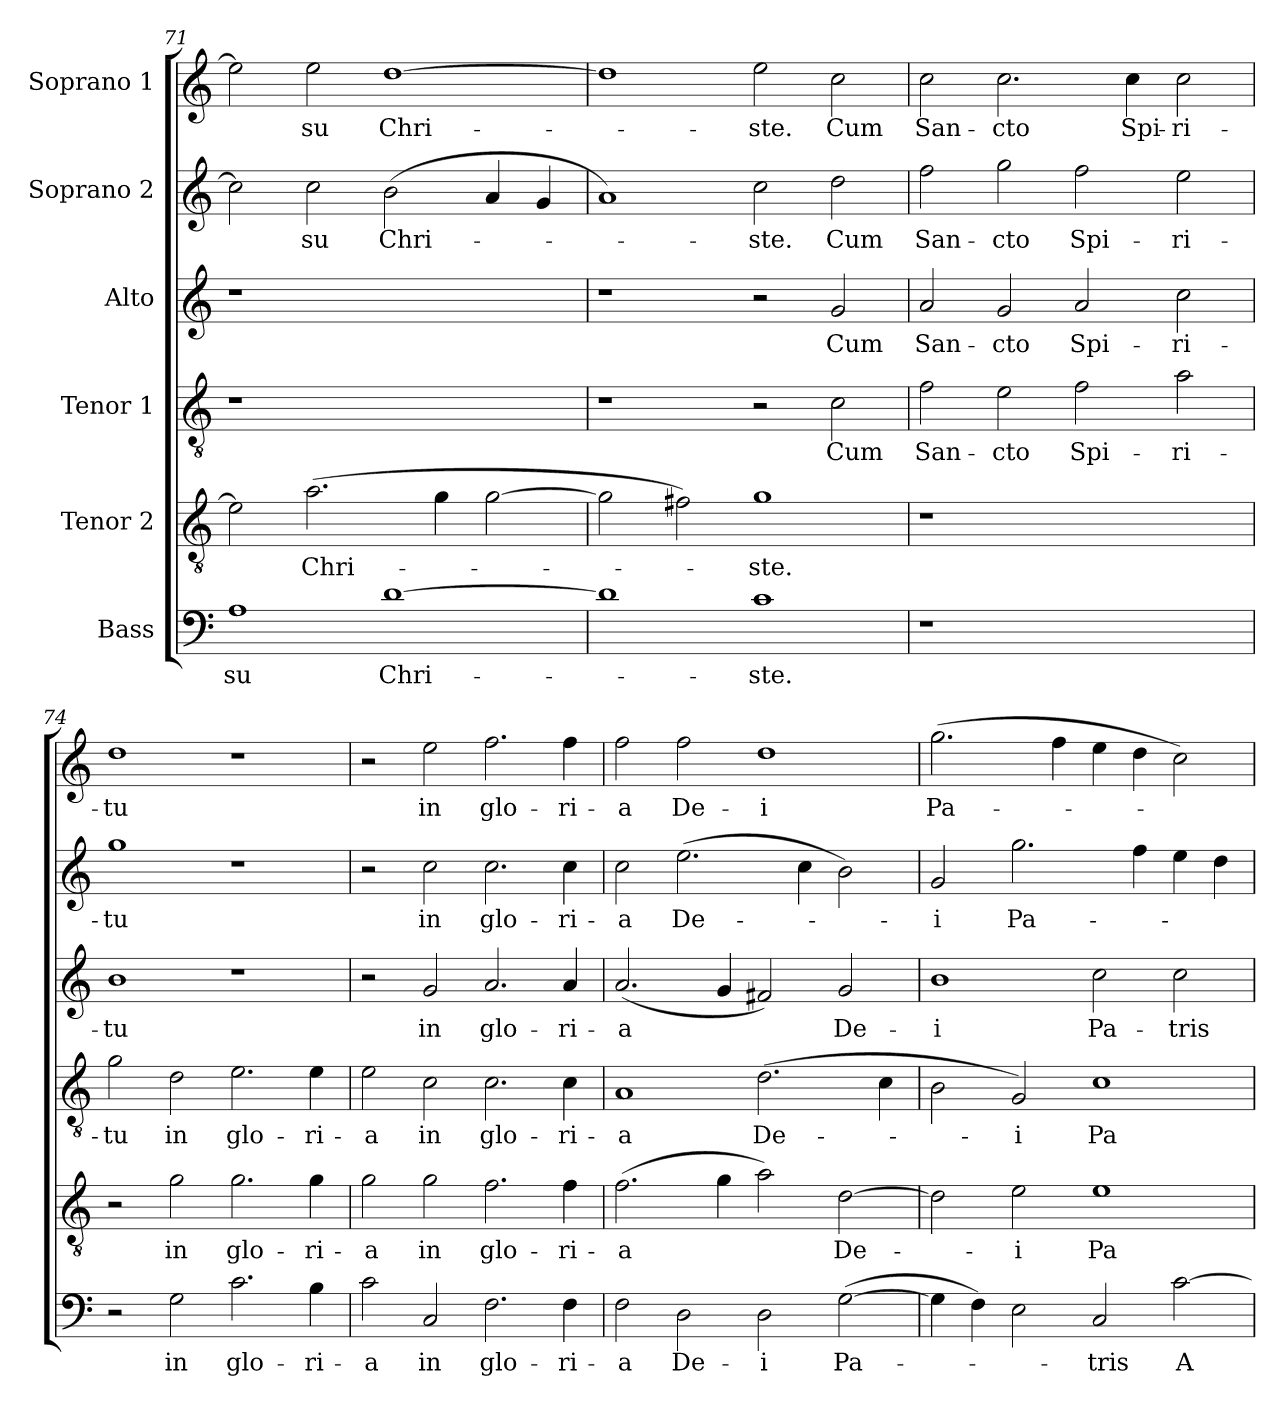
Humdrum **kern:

**kern	**text	**kern	**text	**kern	**text	**kern	**text	**kern	**text	**kern	**text
*part6	*part6	*part5	*part5	*part4	*part4	*part3	*part3	*part2	*part2	*part1	*part1
*staff6	*staff6	*staff5	*staff5	*staff4	*staff4	*staff3	*staff3	*staff2	*staff2	*staff1	*staff1
*I"Bass	*	*I"Tenor 2	*	*I"Tenor 1	*	*I"Alto	*	*I"Soprano 2	*	*I"Soprano 1	*
!!LO:LB:g=z
*clefF4	*	*clefGv2	*	*clefGv2	*	*clefG2	*	*clefG2	*	*clefG2	*
*k[]	*	*k[]	*	*k[]	*	*k[]	*	*k[]	*	*k[]	*
*C:	*	*C:	*	*C:	*	*C:	*	*C:	*	*C:	*
=71	=71	=71	=71	=71	=71	=71	=71	=71	=71	=71	=71
1A	-su	2e\]	.	1r	.	1r	.	2cc\]	.	2ee\]	.
.	.	(2.a\	Chri-	.	.	.	.	2cc\	-su	2ee\	-su
[1d	Chri-	.	.	1ryy	.	1ryy	.	(2b\	Chri-	[1dd	Chri-
.	.	4g\	.	.	.	.	.	.	.	.	.
.	.	[2g\	.	.	.	.	.	4a/	.	.	.
.	.	.	.	.	.	.	.	4g/	.	.	.
=72	=72	=72	=72	=72	=72	=72	=72	=72	=72	=72	=72
1d]	.	2g\]	.	1r	.	1r	.	1a)	.	1dd]	.
.	.	2f#X\)	.	.	.	.	.	.	.	.	.
1c	-ste.	1g	-ste.	2r	.	2r	.	2cc\	-ste.	2ee\	-ste.
.	.	.	.	2c\	Cum	2g/	Cum	2dd\	Cum	2cc\	Cum
=73	=73	=73	=73	=73	=73	=73	=73	=73	=73	=73	=73
1r	.	1r	.	2f\	San-	2a/	San-	2ff\	San-	2cc\	San-
.	.	.	.	2e\	-cto	2g/	-cto	2gg\	-cto	2.cc\	-cto
1ryy	.	1ryy	.	2f\	Spi-	2a/	Spi-	2ff\	Spi-	.	.
.	.	.	.	.	.	.	.	.	.	4cc\	Spi-
.	.	.	.	2a\	-ri-	2cc\	-ri-	2ee\	-ri-	2cc\	-ri-
=74	=74	=74	=74	=74	=74	=74	=74	=74	=74	=74	=74
2r	.	2r	.	2g\	-tu	1b	-tu	1gg	-tu	1dd	-tu
2G\	in	2g\	in	2d\	in	.	.	.	.	.	.
2.c\	glo-	2.g\	glo-	2.e\	glo-	1r	.	1r	.	1r	.
4B\	-ri-	4g\	-ri-	4e\	-ri-	.	.	.	.	.	.
=75	=75	=75	=75	=75	=75	=75	=75	=75	=75	=75	=75
2c\	-a	2g\	-a	2e\	-a	2r	.	2r	.	2r	.
2C/	in	2g\	in	2c\	in	2g/	in	2cc\	in	2ee\	in
2.F\	glo-	2.f\	glo-	2.c\	glo-	2.a/	glo-	2.cc\	glo-	2.ff\	glo-
4F\	-ri-	4f\	-ri-	4c\	-ri-	4a/	-ri-	4cc\	-ri-	4ff\	-ri-
!!LO:PB:g=z
=76	=76	=76	=76	=76	=76	=76	=76	=76	=76	=76	=76
2F\	-a	(2.f\	-a	1A	-a	(2.a/	-a	2cc\	-a	2ff\	-a
2D\	De-	.	.	.	.	.	.	(2.ee\	De-	2ff\	De-
.	.	4g\	.	.	.	4g/	.	.	.	.	.
2D\	-i	2a\)	.	(2.d\	De-	2f#X/)	.	.	.	1dd	-i
.	.	.	.	.	.	.	.	4cc\	.	.	.
([2G\	Pa-	[2d\	De-	.	.	2g/	De-	2b\)	.	.	.
.	.	.	.	4c\	.	.	.	.	.	.	.
=77	=77	=77	=77	=77	=77	=77	=77	=77	=77	=77	=77
4G\]	.	2d\]	.	2B\	.	1b	-i	2g/	-i	(2.gg\	Pa-
4F\)	.	.	.	.	.	.	.	.	.	.	.
2E\	.	2e\	-i	2G/)	-i	.	.	2.gg\	Pa-	.	.
.	.	.	.	.	.	.	.	.	.	4ff\	.
2C/	-tris	1e	Pa-	1c	Pa-	2cc\	Pa-	.	.	4ee\	.
.	.	.	.	.	.	.	.	4ff\	.	4dd\	.
[2c\	A-	.	.	.	.	2cc\	-tris	4ee\	.	2cc\)	.
.	.	.	.	.	.	.	.	4dd\	.	.	.
=	=	=	=	=	=	=	=	=	=	=	=
*-	*-	*-	*-	*-	*-	*-	*-	*-	*-	*-	*-
